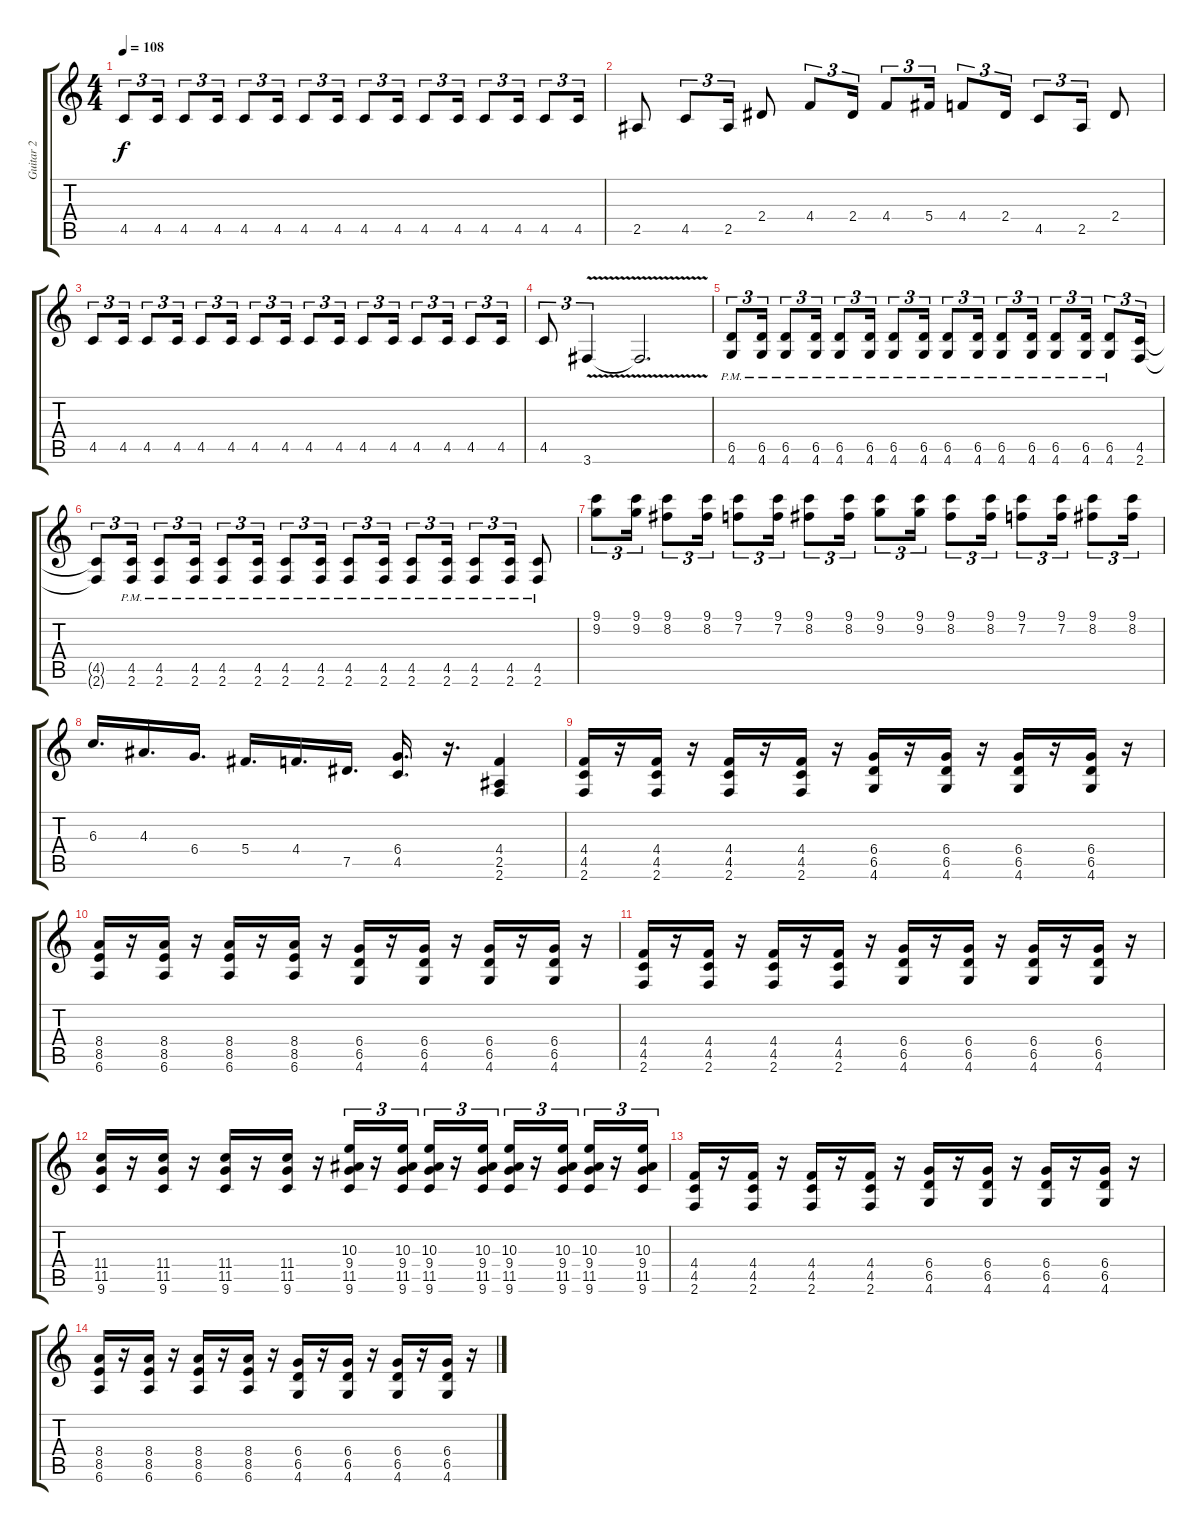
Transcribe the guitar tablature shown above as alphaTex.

\track ("Guitar 2" "Guitar 2") {instrument distortionguitar}
\staff {score tabs}
\tuning (Eb4 Bb3 Gb3 Db3 Ab2 Eb2) {hide}
\ts (4 4)
\tempo 108
\clef g2
\ks c
4.5.8{tu (3 2) dy f} 4.5.16{tu (3 2)} 4.5.8{tu (3 2)} 4.5.16{tu (3 2)} 4.5.8{tu (3 2)} 4.5.16{tu (3 2)} 4.5.8{tu (3 2)} 4.5.16{tu (3 2)} 4.5.8{tu (3 2)} 4.5.16{tu (3 2)} 4.5.8{tu (3 2)} 4.5.16{tu (3 2)} 4.5.8{tu (3 2)} 4.5.16{tu (3 2)} 4.5.8{tu (3 2)} 4.5.16{tu (3 2)} |
2.5.8 4.5.8{tu (3 2)} 2.5.16{tu (3 2)} 2.4.8 4.4.8{tu (3 2)} 2.4.16{tu (3 2)} 4.4.8{tu (3 2)} 5.4.16{tu (3 2)} 4.4.8{tu (3 2)} 2.4.16{tu (3 2)} 4.5.8{tu (3 2)} 2.5.16{tu (3 2)} 2.4.8 |
4.5.8{tu (3 2)} 4.5.16{tu (3 2)} 4.5.8{tu (3 2)} 4.5.16{tu (3 2)} 4.5.8{tu (3 2)} 4.5.16{tu (3 2)} 4.5.8{tu (3 2)} 4.5.16{tu (3 2)} 4.5.8{tu (3 2)} 4.5.16{tu (3 2)} 4.5.8{tu (3 2)} 4.5.16{tu (3 2)} 4.5.8{tu (3 2)} 4.5.16{tu (3 2)} 4.5.8{tu (3 2)} 4.5.16{tu (3 2)} |
4.5.8{tu (3 2)} 3.6{v}.4{tu (3 2)} 3.6{t}.2{d} |
(6.5{pm} 4.6{pm}).8{tu (3 2)} (6.5{pm} 4.6{pm}).16{tu (3 2)} (6.5{pm} 4.6{pm}).8{tu (3 2)} (6.5{pm} 4.6{pm}).16{tu (3 2)} (6.5{pm} 4.6{pm}).8{tu (3 2)} (6.5{pm} 4.6{pm}).16{tu (3 2)} (6.5{pm} 4.6{pm}).8{tu (3 2)} (6.5{pm} 4.6{pm}).16{tu (3 2)} (6.5{pm} 4.6{pm}).8{tu (3 2)} (6.5{pm} 4.6{pm}).16{tu (3 2)} (6.5{pm} 4.6{pm}).8{tu (3 2)} (6.5{pm} 4.6{pm}).16{tu (3 2)} (6.5{pm} 4.6{pm}).8{tu (3 2)} (6.5{pm} 4.6{pm}).16{tu (3 2)} (6.5{pm} 4.6{pm}).8{tu (3 2)} (4.5 2.6).16{tu (3 2)} |
(4.5{t} 2.6{t}).8{tu (3 2)} (4.5{pm} 2.6{pm}).16{tu (3 2)} (4.5{pm} 2.6{pm}).8{tu (3 2)} (4.5{pm} 2.6{pm}).16{tu (3 2)} (4.5{pm} 2.6{pm}).8{tu (3 2)} (4.5{pm} 2.6{pm}).16{tu (3 2)} (4.5{pm} 2.6{pm}).8{tu (3 2)} (4.5{pm} 2.6{pm}).16{tu (3 2)} (4.5{pm} 2.6{pm}).8{tu (3 2)} (4.5{pm} 2.6{pm}).16{tu (3 2)} (4.5{pm} 2.6{pm}).8{tu (3 2)} (4.5{pm} 2.6{pm}).16{tu (3 2)} (4.5{pm} 2.6{pm}).8{tu (3 2)} (4.5{pm} 2.6{pm}).16{tu (3 2)} (4.5{pm} 2.6{pm}).8 |
(9.1 9.2).8{tu (3 2)} (9.1 9.2).16{tu (3 2)} (9.1 8.2).8{tu (3 2)} (9.1 8.2).16{tu (3 2)} (9.1 7.2).8{tu (3 2)} (9.1 7.2).16{tu (3 2)} (9.1 8.2).8{tu (3 2)} (9.1 8.2).16{tu (3 2)} (9.1 9.2).8{tu (3 2)} (9.1 9.2).16{tu (3 2)} (9.1 8.2).8{tu (3 2)} (9.1 8.2).16{tu (3 2)} (9.1 7.2).8{tu (3 2)} (9.1 7.2).16{tu (3 2)} (9.1 8.2).8{tu (3 2)} (9.1 8.2).16{tu (3 2)} |
6.3.16{d} 4.3.16{d} 6.4.16{d} 5.4.16{d} 4.4.16{d} 7.5.16{d} (6.4 4.5).16{d} r.16{d} (4.4 2.5 2.6).4 |
(4.4 4.5 2.6).16 r.16 (4.4 4.5 2.6).16 r.16 (4.4 4.5 2.6).16 r.16 (4.4 4.5 2.6).16 r.16 (6.4 6.5 4.6).16 r.16 (6.4 6.5 4.6).16 r.16 (6.4 6.5 4.6).16 r.16 (6.4 6.5 4.6).16 r.16 |
(8.4 8.5 6.6).16 r.16 (8.4 8.5 6.6).16 r.16 (8.4 8.5 6.6).16 r.16 (8.4 8.5 6.6).16 r.16 (6.4 6.5 4.6).16 r.16 (6.4 6.5 4.6).16 r.16 (6.4 6.5 4.6).16 r.16 (6.4 6.5 4.6).16 r.16 |
(4.4 4.5 2.6).16 r.16 (4.4 4.5 2.6).16 r.16 (4.4 4.5 2.6).16 r.16 (4.4 4.5 2.6).16 r.16 (6.4 6.5 4.6).16 r.16 (6.4 6.5 4.6).16 r.16 (6.4 6.5 4.6).16 r.16 (6.4 6.5 4.6).16 r.16 |
(11.4 11.5 9.6).16 r.16 (11.4 11.5 9.6).16 r.16 (11.4 11.5 9.6).16 r.16 (11.4 11.5 9.6).16 r.16 (10.3 9.4 11.5 9.6).16{tu (3 2)} r.16{tu (3 2)} (10.3 9.4 11.5 9.6).16{tu (3 2)} (10.3 9.4 11.5 9.6).16{tu (3 2)} r.16{tu (3 2)} (10.3 9.4 11.5 9.6).16{tu (3 2)} (10.3 9.4 11.5 9.6).16{tu (3 2)} r.16{tu (3 2)} (10.3 9.4 11.5 9.6).16{tu (3 2)} (10.3 9.4 11.5 9.6).16{tu (3 2)} r.16{tu (3 2)} (10.3 9.4 11.5 9.6).16{tu (3 2)} |
(4.4 4.5 2.6).16 r.16 (4.4 4.5 2.6).16 r.16 (4.4 4.5 2.6).16 r.16 (4.4 4.5 2.6).16 r.16 (6.4 6.5 4.6).16 r.16 (6.4 6.5 4.6).16 r.16 (6.4 6.5 4.6).16 r.16 (6.4 6.5 4.6).16 r.16 |
(8.4 8.5 6.6).16 r.16 (8.4 8.5 6.6).16 r.16 (8.4 8.5 6.6).16 r.16 (8.4 8.5 6.6).16 r.16 (6.4 6.5 4.6).16 r.16 (6.4 6.5 4.6).16 r.16 (6.4 6.5 4.6).16 r.16 (6.4 6.5 4.6).16 r.16
